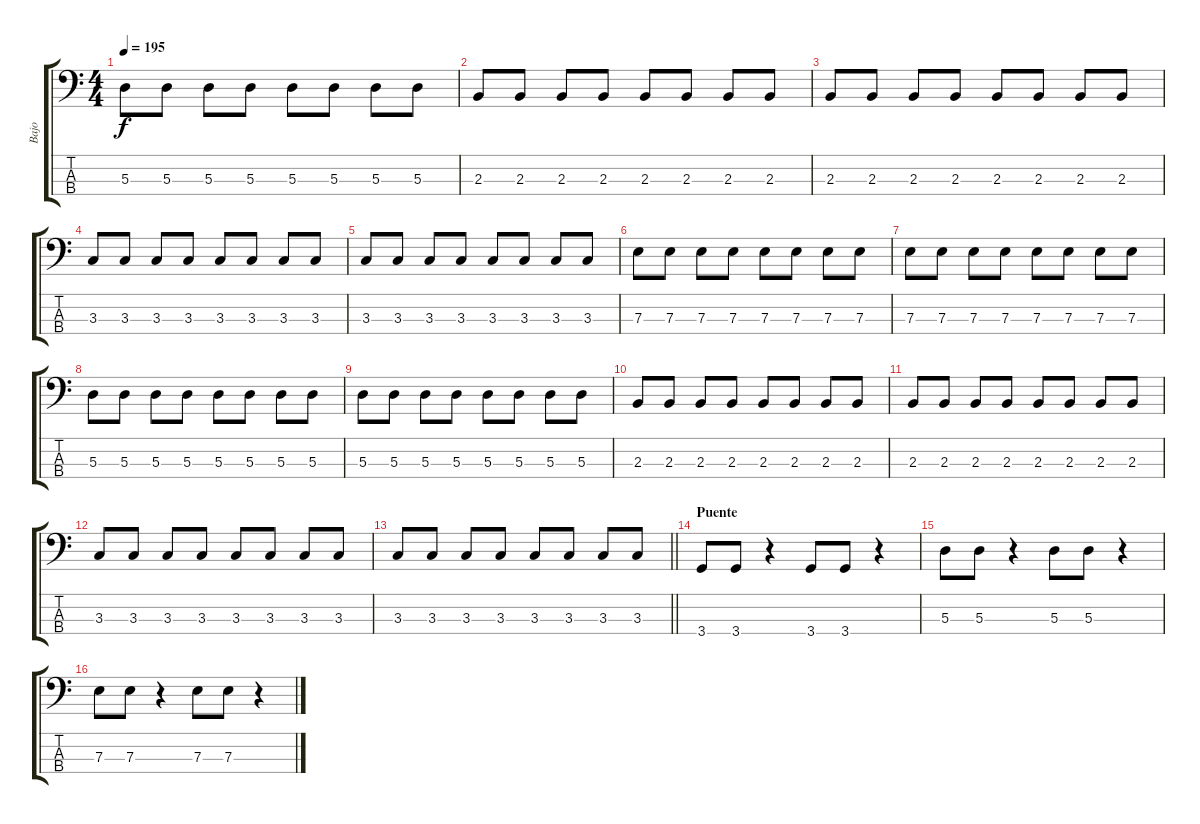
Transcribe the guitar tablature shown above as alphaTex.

\track ("Bajo" "Bajo") {instrument electricbassfinger}
\staff {score tabs}
\tuning (G2 D2 A1 E1) {hide}
\ts (4 4)
\tempo 195
\clef f4
\ks c
5.3.8{dy f} 5.3.8 5.3.8 5.3.8 5.3.8 5.3.8 5.3.8 5.3.8 |
2.3.8 2.3.8 2.3.8 2.3.8 2.3.8 2.3.8 2.3.8 2.3.8 |
2.3.8 2.3.8 2.3.8 2.3.8 2.3.8 2.3.8 2.3.8 2.3.8 |
3.3.8 3.3.8 3.3.8 3.3.8 3.3.8 3.3.8 3.3.8 3.3.8 |
3.3.8 3.3.8 3.3.8 3.3.8 3.3.8 3.3.8 3.3.8 3.3.8 |
7.3.8 7.3.8 7.3.8 7.3.8 7.3.8 7.3.8 7.3.8 7.3.8 |
7.3.8 7.3.8 7.3.8 7.3.8 7.3.8 7.3.8 7.3.8 7.3.8 |
5.3.8 5.3.8 5.3.8 5.3.8 5.3.8 5.3.8 5.3.8 5.3.8 |
5.3.8 5.3.8 5.3.8 5.3.8 5.3.8 5.3.8 5.3.8 5.3.8 |
2.3.8 2.3.8 2.3.8 2.3.8 2.3.8 2.3.8 2.3.8 2.3.8 |
2.3.8 2.3.8 2.3.8 2.3.8 2.3.8 2.3.8 2.3.8 2.3.8 |
3.3.8 3.3.8 3.3.8 3.3.8 3.3.8 3.3.8 3.3.8 3.3.8 |
\barLineRight lightlight
3.3.8 3.3.8 3.3.8 3.3.8 3.3.8 3.3.8 3.3.8 3.3.8 |
\section ("" "Puente")
3.4.8 3.4.8 r.4 3.4.8 3.4.8 r.4 |
5.3.8 5.3.8 r.4 5.3.8 5.3.8 r.4 |
7.3.8 7.3.8 r.4 7.3.8 7.3.8 r.4
